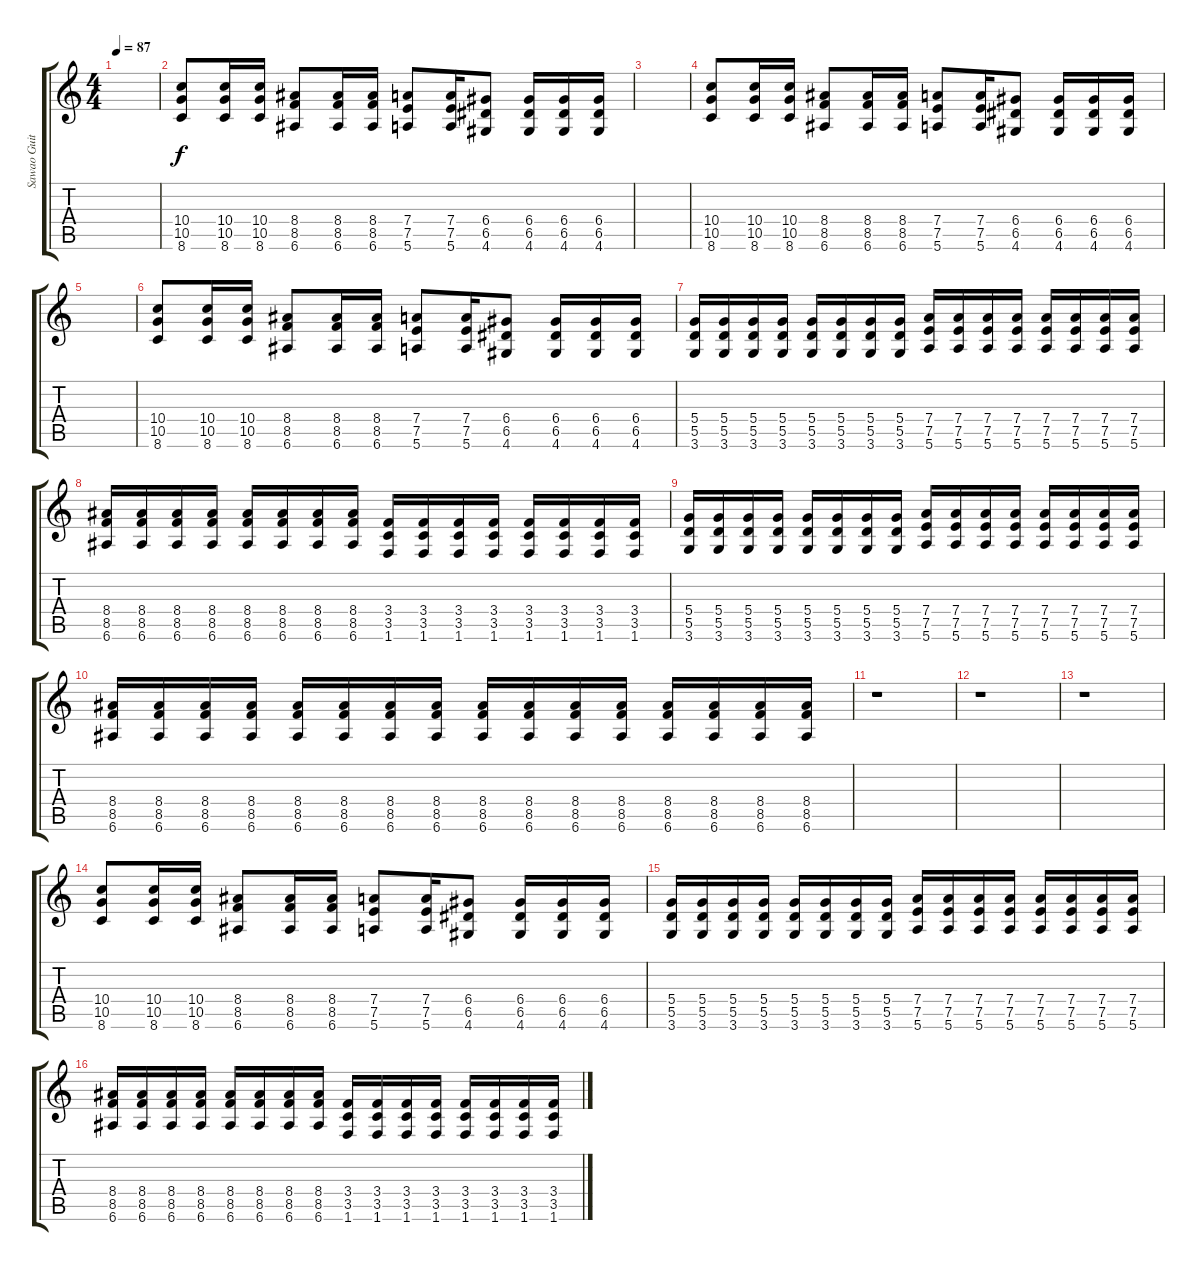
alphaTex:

\track ("Sawao Guitar" "Sawao Guit") {instrument distortionguitar}
\staff {score tabs}
\tuning (E4 B3 G3 D3 A2 E2) {hide}
\ts (4 4)
\tempo 87
\clef g2
\ks c
|
(10.4 10.5 8.6).8 (10.4 10.5 8.6).16 (10.4 10.5 8.6).16 (8.4 8.5 6.6).8 (8.4 8.5 6.6).16 (8.4 8.5 6.6).16 (7.4 7.5 5.6).8 (7.4 7.5 5.6).16 (6.4 6.5 4.6).8 (6.4 6.5 4.6).16 (6.4 6.5 4.6).16 (6.4 6.5 4.6).16 |
|
(10.4 10.5 8.6).8 (10.4 10.5 8.6).16 (10.4 10.5 8.6).16 (8.4 8.5 6.6).8 (8.4 8.5 6.6).16 (8.4 8.5 6.6).16 (7.4 7.5 5.6).8 (7.4 7.5 5.6).16 (6.4 6.5 4.6).8 (6.4 6.5 4.6).16 (6.4 6.5 4.6).16 (6.4 6.5 4.6).16 |
|
(10.4 10.5 8.6).8 (10.4 10.5 8.6).16 (10.4 10.5 8.6).16 (8.4 8.5 6.6).8 (8.4 8.5 6.6).16 (8.4 8.5 6.6).16 (7.4 7.5 5.6).8 (7.4 7.5 5.6).16 (6.4 6.5 4.6).8 (6.4 6.5 4.6).16 (6.4 6.5 4.6).16 (6.4 6.5 4.6).16 |
(5.4 5.5 3.6).16 (5.4 5.5 3.6).16 (5.4 5.5 3.6).16 (5.4 5.5 3.6).16 (5.4 5.5 3.6).16 (5.4 5.5 3.6).16 (5.4 5.5 3.6).16 (5.4 5.5 3.6).16 (7.4 7.5 5.6).16 (7.4 7.5 5.6).16 (7.4 7.5 5.6).16 (7.4 7.5 5.6).16 (7.4 7.5 5.6).16 (7.4 7.5 5.6).16 (7.4 7.5 5.6).16 (7.4 7.5 5.6).16 |
(8.4 8.5 6.6).16 (8.4 8.5 6.6).16 (8.4 8.5 6.6).16 (8.4 8.5 6.6).16 (8.4 8.5 6.6).16 (8.4 8.5 6.6).16 (8.4 8.5 6.6).16 (8.4 8.5 6.6).16 (3.4 3.5 1.6).16 (3.4 3.5 1.6).16 (3.4 3.5 1.6).16 (3.4 3.5 1.6).16 (3.4 3.5 1.6).16 (3.4 3.5 1.6).16 (3.4 3.5 1.6).16 (3.4 3.5 1.6).16 |
(5.4 5.5 3.6).16 (5.4 5.5 3.6).16 (5.4 5.5 3.6).16 (5.4 5.5 3.6).16 (5.4 5.5 3.6).16 (5.4 5.5 3.6).16 (5.4 5.5 3.6).16 (5.4 5.5 3.6).16 (7.4 7.5 5.6).16 (7.4 7.5 5.6).16 (7.4 7.5 5.6).16 (7.4 7.5 5.6).16 (7.4 7.5 5.6).16 (7.4 7.5 5.6).16 (7.4 7.5 5.6).16 (7.4 7.5 5.6).16 |
(8.4 8.5 6.6).16 (8.4 8.5 6.6).16 (8.4 8.5 6.6).16 (8.4 8.5 6.6).16 (8.4 8.5 6.6).16 (8.4 8.5 6.6).16 (8.4 8.5 6.6).16 (8.4 8.5 6.6).16 (8.4 8.5 6.6).16 (8.4 8.5 6.6).16 (8.4 8.5 6.6).16 (8.4 8.5 6.6).16 (8.4 8.5 6.6).16 (8.4 8.5 6.6).16 (8.4 8.5 6.6).16 (8.4 8.5 6.6).16 |
r.1 |
r.1 |
r.1 |
(10.4 10.5 8.6).8 (10.4 10.5 8.6).16 (10.4 10.5 8.6).16 (8.4 8.5 6.6).8 (8.4 8.5 6.6).16 (8.4 8.5 6.6).16 (7.4 7.5 5.6).8 (7.4 7.5 5.6).16 (6.4 6.5 4.6).8 (6.4 6.5 4.6).16 (6.4 6.5 4.6).16 (6.4 6.5 4.6).16 |
(5.4 5.5 3.6).16 (5.4 5.5 3.6).16 (5.4 5.5 3.6).16 (5.4 5.5 3.6).16 (5.4 5.5 3.6).16 (5.4 5.5 3.6).16 (5.4 5.5 3.6).16 (5.4 5.5 3.6).16 (7.4 7.5 5.6).16 (7.4 7.5 5.6).16 (7.4 7.5 5.6).16 (7.4 7.5 5.6).16 (7.4 7.5 5.6).16 (7.4 7.5 5.6).16 (7.4 7.5 5.6).16 (7.4 7.5 5.6).16 |
(8.4 8.5 6.6).16 (8.4 8.5 6.6).16 (8.4 8.5 6.6).16 (8.4 8.5 6.6).16 (8.4 8.5 6.6).16 (8.4 8.5 6.6).16 (8.4 8.5 6.6).16 (8.4 8.5 6.6).16 (3.4 3.5 1.6).16 (3.4 3.5 1.6).16 (3.4 3.5 1.6).16 (3.4 3.5 1.6).16 (3.4 3.5 1.6).16 (3.4 3.5 1.6).16 (3.4 3.5 1.6).16 (3.4 3.5 1.6).16
